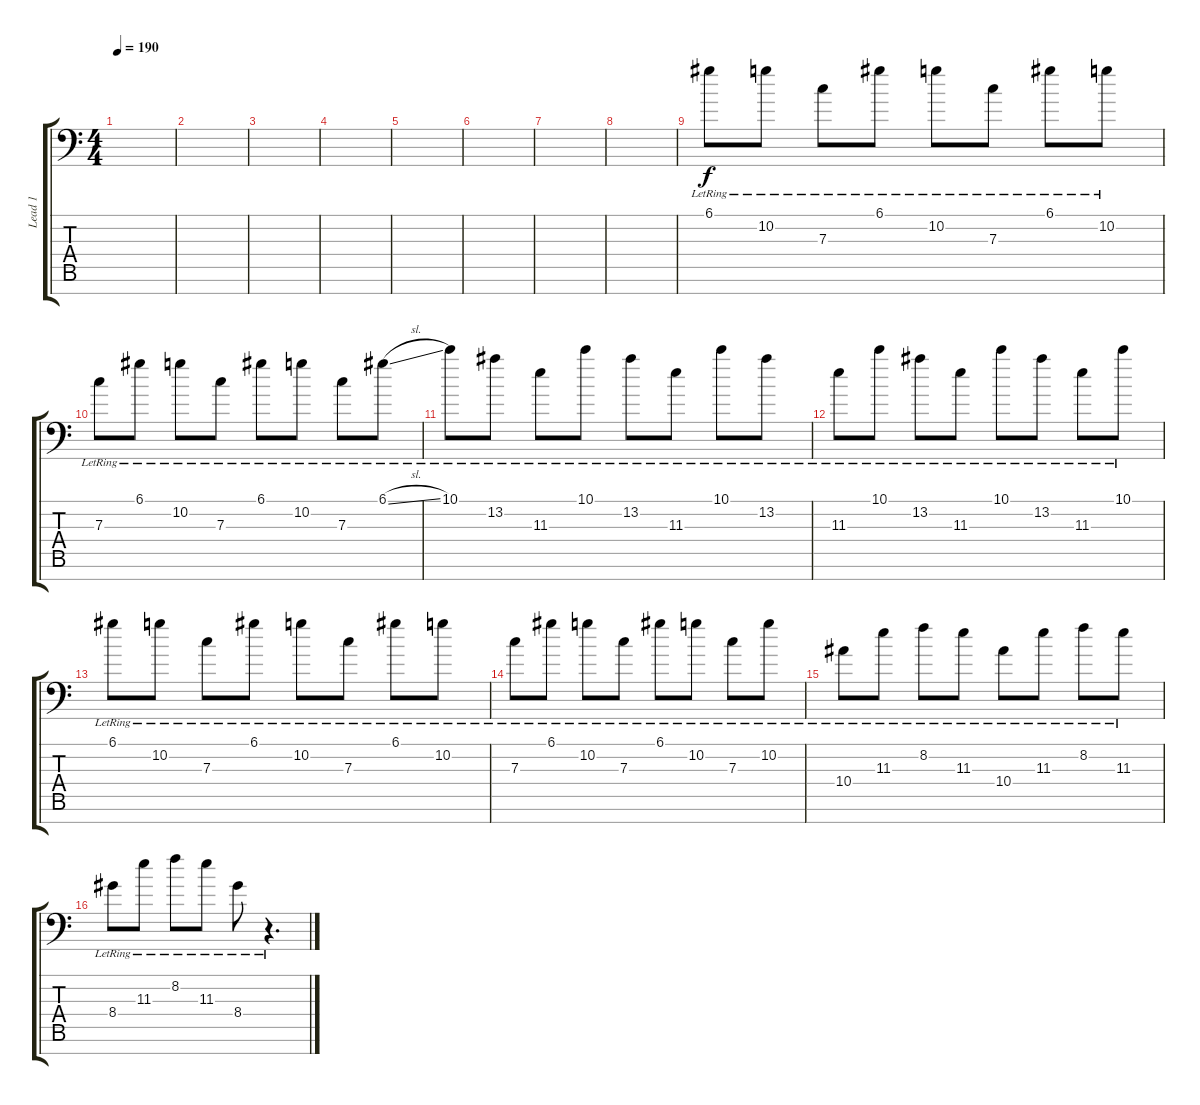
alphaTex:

\track ("Lead 1" "Lead 1") {instrument distortionguitar}
\staff {score tabs}
\tuning (D4 A3 F3 C3 G2 C2 G1) {hide}
\ts (4 4)
\tempo 190
\clef f4
\ks c
|
|
|
|
|
|
|
|
6.1{lr}.8 10.2{lr}.8 7.3{lr}.8 6.1{lr}.8 10.2{lr}.8 7.3{lr}.8 6.1{lr}.8 10.2{lr}.8 |
7.3{lr}.8 6.1{lr}.8 10.2{lr}.8 7.3{lr}.8 6.1{lr}.8 10.2{lr}.8 7.3{lr}.8 6.1{sl lr}.8 |
10.1{lr}.8 13.2{lr}.8 11.3{lr}.8 10.1{lr}.8 13.2{lr}.8 11.3{lr}.8 10.1{lr}.8 13.2{lr}.8 |
11.3{lr}.8 10.1{lr}.8 13.2{lr}.8 11.3{lr}.8 10.1{lr}.8 13.2{lr}.8 11.3{lr}.8 10.1{lr}.8 |
6.1{lr}.8 10.2{lr}.8 7.3{lr}.8 6.1{lr}.8 10.2{lr}.8 7.3{lr}.8 6.1{lr}.8 10.2{lr}.8 |
7.3{lr}.8 6.1{lr}.8 10.2{lr}.8 7.3{lr}.8 6.1{lr}.8 10.2{lr}.8 7.3{lr}.8 10.2{lr}.8 |
10.4{lr}.8 11.3{lr}.8 8.2{lr}.8 11.3{lr}.8 10.4{lr}.8 11.3{lr}.8 8.2{lr}.8 11.3{lr}.8 |
8.4{lr}.8 11.3{lr}.8 8.2{lr}.8 11.3{lr}.8 8.4{lr}.8 r.4{d}
